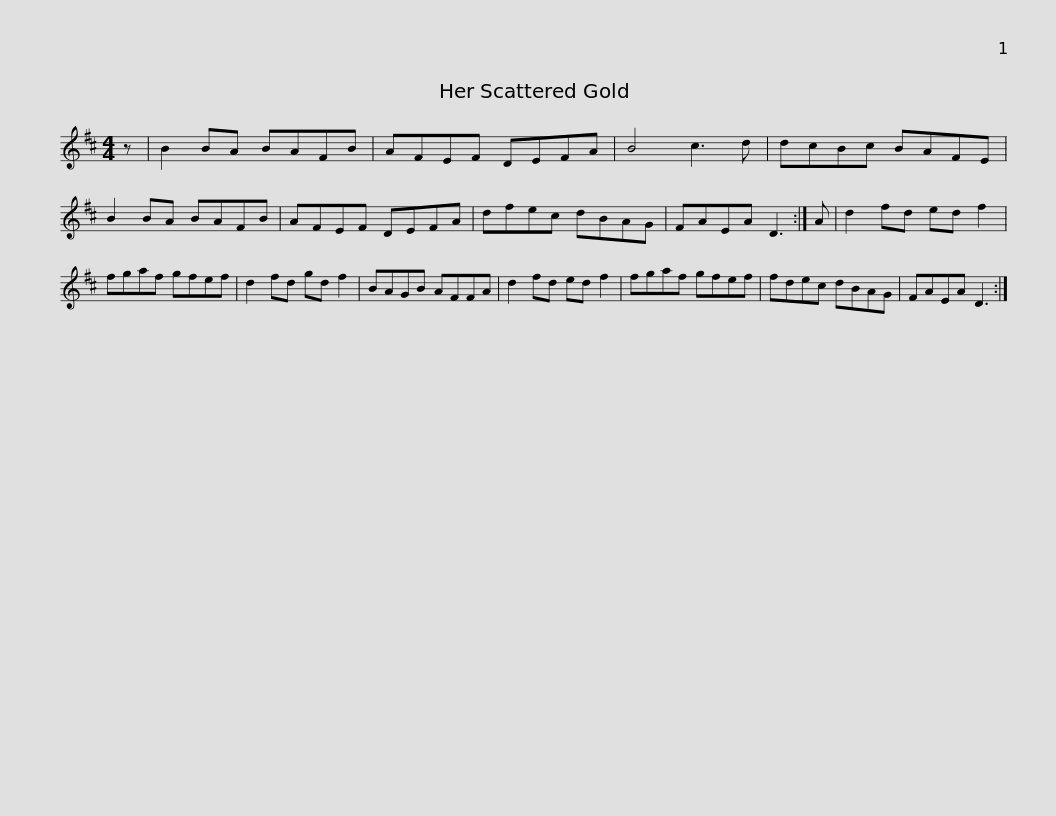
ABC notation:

X:1
L:1/8
M:4/4
I:linebreak $
K:D
V:1 treble
V:1
 z | B2 BA BAFB | AFEF DEFA | B4 c3 d | dcBc BAFE | %5
 B2 BA BAFB | AFEF DEFA |$ dfec dBAG | FAEA D3 :| A | %10
 d2 fd ed f2 | fgaf gfef | d2 fd gd f2 | BAGB AFFA |$ d2 fd ed f2 | %15
 fgaf gfef | fdec dBAG | FAEA D3 :| %18
